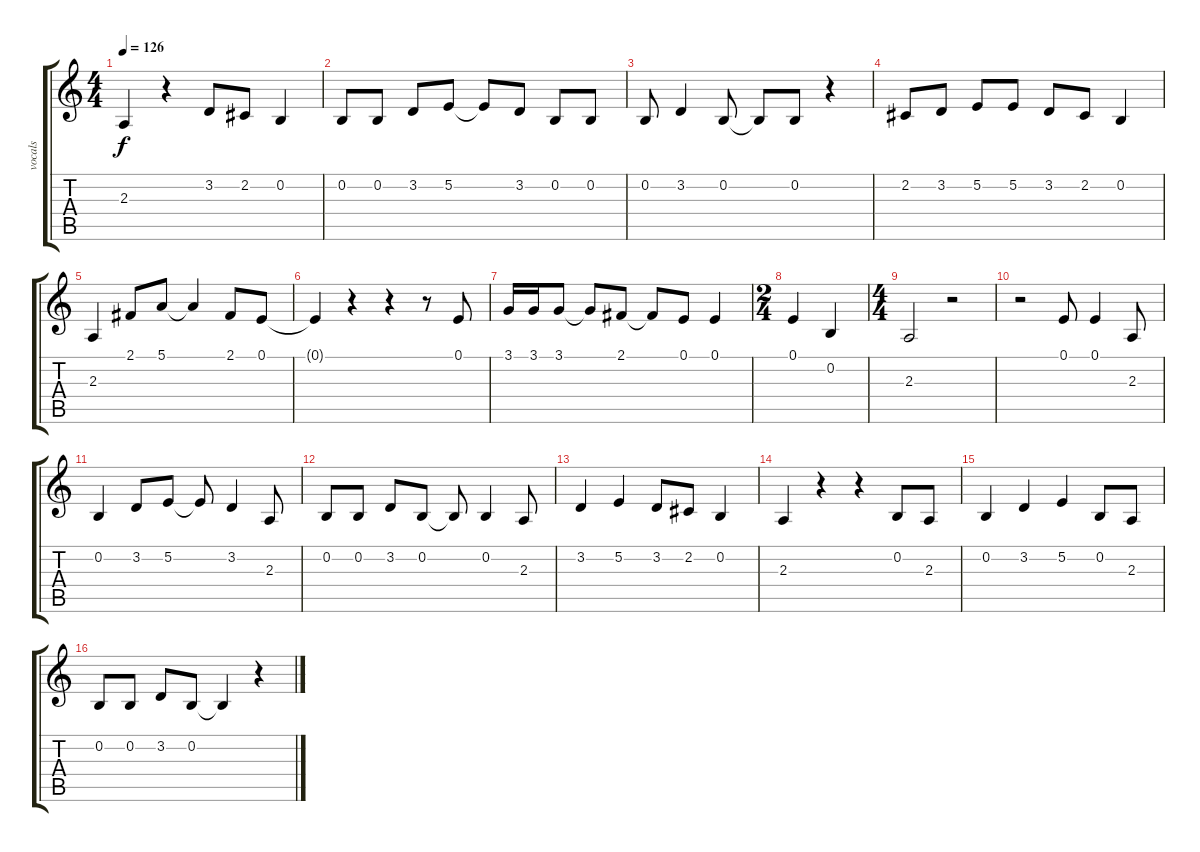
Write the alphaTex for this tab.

\track ("vocals" "vocals") {instrument tenorsax}
\staff {score tabs}
\tuning (E4 B3 G3 D3 A2 E2) {hide}
\ts (4 4)
\tempo 126
\clef g2
\ks c
2.3{t}.4{dy f} r.4 3.2.8 2.2.8 0.2.4 |
0.2.8 0.2.8 3.2.8 5.2.8 5.2{t}.8 3.2.8 0.2.8 0.2.8 |
0.2.8 3.2.4 0.2.8 0.2{t}.8 0.2.8 r.4 |
2.2.8 3.2.8 5.2.8 5.2.8 3.2.8 2.2.8 0.2.4 |
2.3.4 2.1.8 5.1.8 5.1{t}.4 2.1.8 0.1.8 |
0.1{t}.4 r.4 r.4 r.8 0.1.8 |
3.1.16 3.1.16 3.1.8 3.1{t}.8 2.1.8 2.1{t}.8 0.1.8 0.1.4 |
\ts (2 4)
0.1.4 0.2.4 |
\ts (4 4)
2.3.2 r.2 |
r.2 0.1.8 0.1.4 2.3.8 |
0.2.4 3.2.8 5.2.8 5.2{t}.8 3.2.4 2.3.8 |
0.2.8 0.2.8 3.2.8 0.2.8 0.2{t}.8 0.2.4 2.3.8 |
3.2.4 5.2.4 3.2.8 2.2.8 0.2.4 |
2.3.4 r.4 r.4 0.2.8 2.3.8 |
0.2.4 3.2.4 5.2.4 0.2.8 2.3.8 |
0.2.8 0.2.8 3.2.8 0.2.8 0.2{t}.4 r.4
